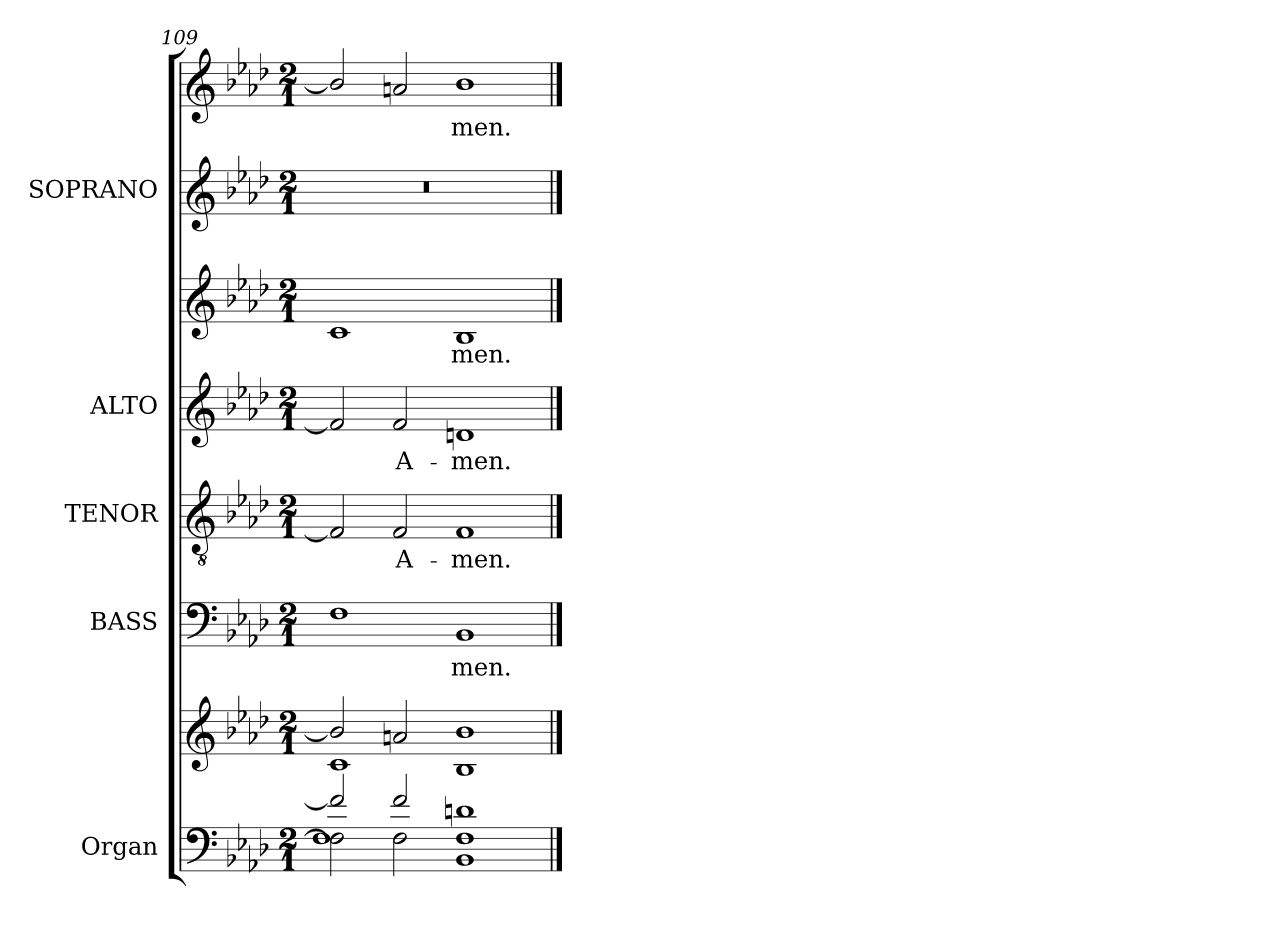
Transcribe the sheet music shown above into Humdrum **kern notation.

**kern	**kern	**kern	**text	**kern	**text	**kern	**text	**kern	**text	**kern	**kern	**text
*part5	*part5	*part4	*part4	*part3	*part3	*part2	*part2	*part2	*part2	*part1	*part1	*part1
*staff8	*staff7	*staff6	*staff6	*staff5	*staff5	*staff4	*staff4	*staff3	*staff3	*staff2	*staff1	*staff1
*I"Organ	*	*I"BASS	*	*I"TENOR	*	*I"ALTO	*	*	*	*I"SOPRANO	*	*
*I'Org.	*	*I'B.	*	*I'T.	*	*I'A.	*	*	*	*I'S.	*	*
*clefF4	*clefG2	*clefF4	*	*clefGv2	*	*clefG2	*	*clefG2	*	*clefG2	*clefG2	*
*	*	*	*	*ITrd7c12	*	*	*	*	*	*	*	*
*k[b-e-a-d-]	*k[b-e-a-d-]	*k[b-e-a-d-]	*	*k[b-e-a-d-]	*	*k[b-e-a-d-]	*	*k[b-e-a-d-]	*	*k[b-e-a-d-]	*k[b-e-a-d-]	*
*A-:	*A-:	*A-:	*	*A-:	*	*A-:	*	*A-:	*	*A-:	*A-:	*
*M2/1	*M2/1	*M2/1	*	*M2/1	*	*M2/1	*	*M2/1	*	*M2/1	*M2/1	*
=109	=109	=109	=109	=109	=109	=109	=109	=109	=109	=109	=109	=109
*^	*	*	*	*	*	*	*	*	*	*	*	*
*	*^	*	*	*	*	*	*	*	*	*	*	*	*
!	!	!	!LO:N:vis=1	!	!	!	!	!	!	!	!	!LO:N:vis=1	!	!
*	*	*	*^	*	*	*	*	*	*	*	*	*	*	*
*	*	*	*	*^	*	*	*	*	*	*	*	*	*	*	*
2fi/]	2Fi\]	1Fi	0ryy	2b-i/]	1ci	1Fi	.	2FFi/]	.	2fi/]	.	1ci	.	0r	2b-i/]	.
!	!	!	!	!	!	!	!	!	!LO:LY:b:color=#000000	!	!	!	!	!	!	!
!	!	!	!	!	!	!	!	!	!	!	!LO:LY:b:color=#000000	!	!	!	!	!
2fi/	2Fi\	.	.	2ani/	.	.	.	2FFi/	A-	2fi/	A-	.	.	.	2ani/	.
!	!	!	!	!	!	!	!LO:LY:b:color=#000000	!	!	!	!	!	!	!	!	!
!	!	!	!	!	!	!	!	!	!LO:LY:b:color=#000000	!	!	!	!	!	!	!
!	!	!	!	!	!	!	!	!	!	!	!LO:LY:b:color=#000000	!	!	!	!	!
!	!	!	!	!	!	!	!	!	!	!	!	!	!LO:LY:b:color=#000000	!	!	!
!	!	!	!	!	!	!	!	!	!	!	!	!	!	!	!	!LO:LY:b:color=#000000
1dni	1Fi	1BB-i	.	1b-i	1B-i	1BB-i	-men.	1FFi	-men.	1dni	-men.	1B-i	-men.	.	1b-i	-men.
*v	*v	*v	*	*	*	*	*	*	*	*	*	*	*	*	*	*
*	*v	*v	*v	*	*	*	*	*	*	*	*	*	*	*
==	==	==	==	==	==	==	==	==	==	==	==	==
*-	*-	*-	*-	*-	*-	*-	*-	*-	*-	*-	*-	*-
